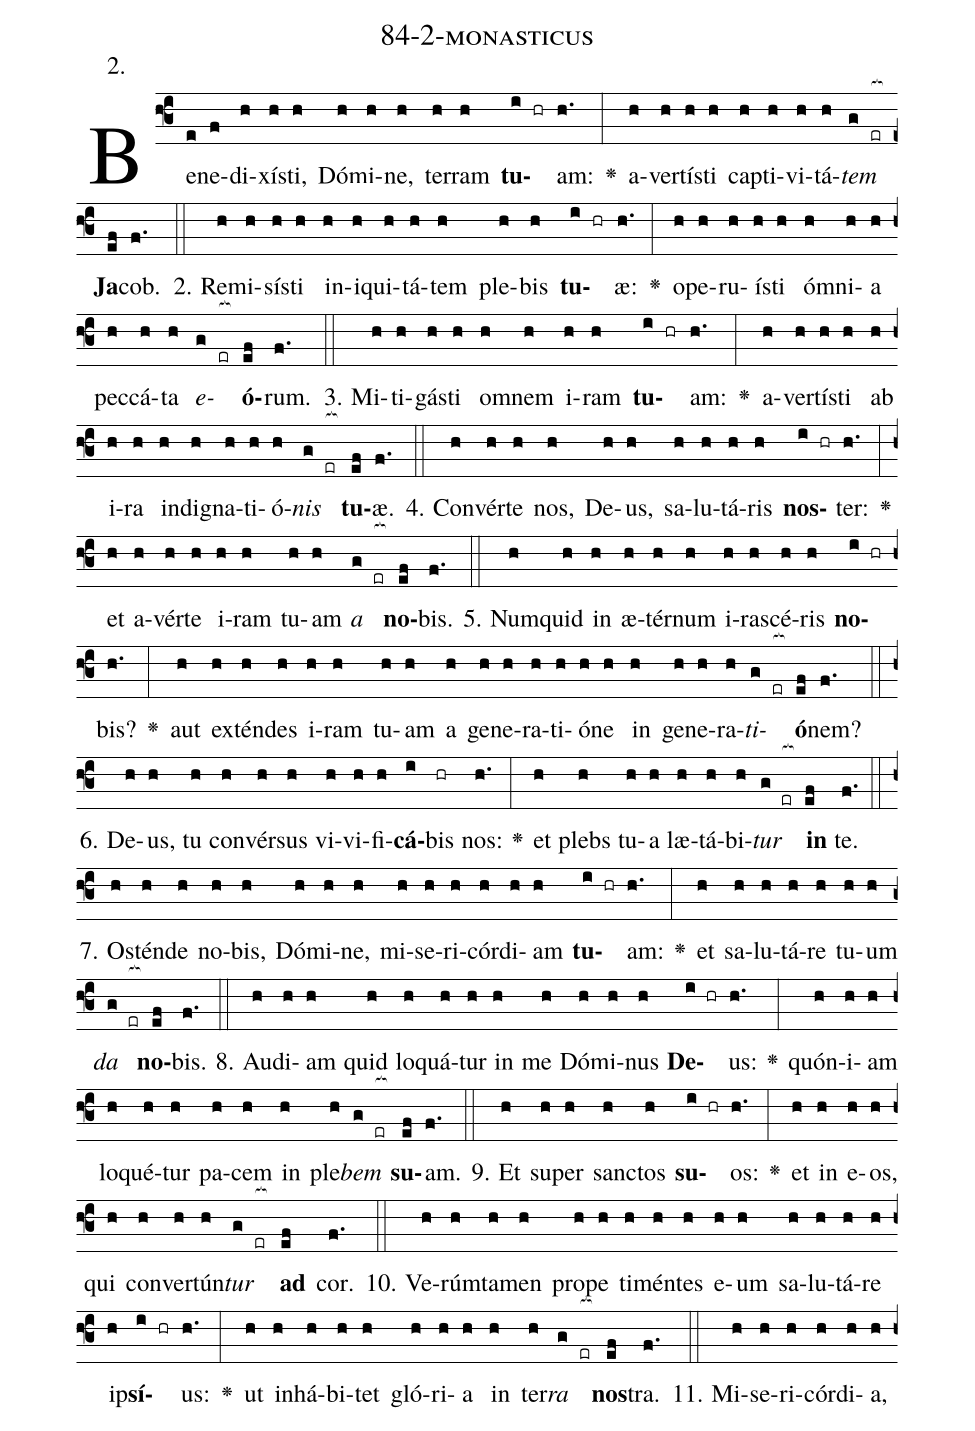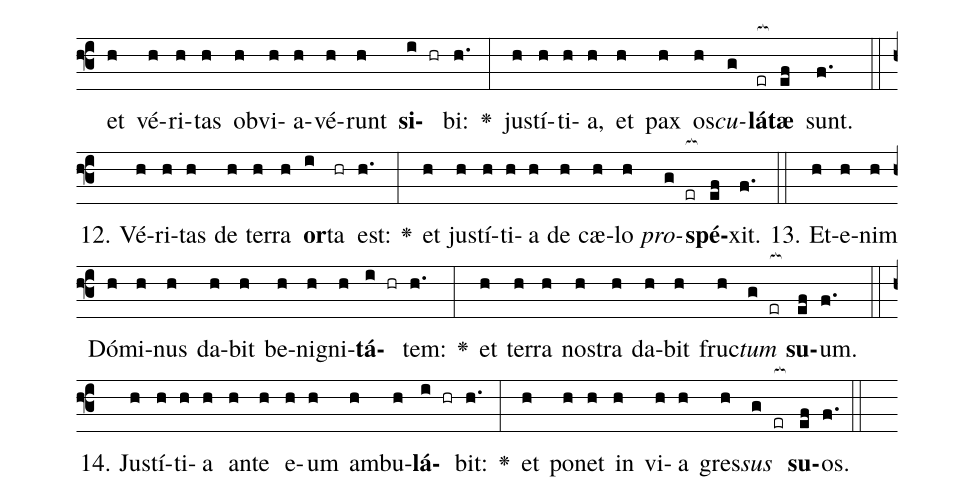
name: 84-2-monasticus;
annotation: 2.;
%%
(f3)Be(e)ne(f)di(h)xís(h)ti,(h) Dó(h)mi(h)ne,(h) ter(h)ram(h) <b>tu</b>(i hr)am:(h.) <v>\greheightstar</v>(:) a(h)ver(h)tís(h)ti(h) cap(h)ti(h)vi(h)tá(h)<i>tem</i>(g er[ocb:1{]) <b>Ja</b>(ef[ocb:0}])cob.(f.) (::)
2. Re(h)mi(h)sís(h)ti(h) in(h)i(h)qui(h)tá(h)tem(h) ple(h)bis(h) <b>tu</b>(i hr)æ:(h.) <v>\greheightstar</v>(:) o(h)pe(h)ru(h)ís(h)ti(h) óm(h)ni(h)a(h) pec(h)cá(h)ta(h) <i>e</i>(g er[ocb:1{])<b>ó</b>(ef[ocb:0}])rum.(f.) (::)
3. Mi(h)ti(h)gás(h)ti(h) om(h)nem(h) i(h)ram(h) <b>tu</b>(i hr)am:(h.) <v>\greheightstar</v>(:) a(h)ver(h)tís(h)ti(h) ab(h) i(h)ra(h) in(h)di(h)gna(h)ti(h)ó(h)<i>nis</i>(g er[ocb:1{]) <b>tu</b>(ef[ocb:0}])æ.(f.) (::)
4. Con(h)vér(h)te(h) nos,(h) De(h)us,(h) sa(h)lu(h)tá(h)ris(h) <b>nos</b>(i hr)ter:(h.) <v>\greheightstar</v>(:) et(h) a(h)vér(h)te(h) i(h)ram(h) tu(h)am(h) <i>a</i>(g er[ocb:1{]) <b>no</b>(ef[ocb:0}])bis.(f.) (::)
5. Num(h)quid(h) in(h) æ(h)tér(h)num(h) i(h)ra(h)scé(h)ris(h) <b>no</b>(i hr)bis?(h.) <v>\greheightstar</v>(:) aut(h) ex(h)tén(h)des(h) i(h)ram(h) tu(h)am(h) a(h) ge(h)ne(h)ra(h)ti(h)ó(h)ne(h) in(h) ge(h)ne(h)ra(h)<i>ti</i>(g er[ocb:1{])<b>ó</b>(ef[ocb:0}])nem?(f.) (::)
6. De(h)us,(h) tu(h) con(h)vér(h)sus(h) vi(h)vi(h)fi(h)<b>cá</b>(i)bis(hr) nos:(h.) <v>\greheightstar</v>(:) et(h) plebs(h) tu(h)a(h) læ(h)tá(h)bi(h)<i>tur</i>(g er[ocb:1{]) <b>in</b>(ef[ocb:0}]) te.(f.) (::)
7. Os(h)tén(h)de(h) no(h)bis,(h) Dó(h)mi(h)ne,(h) mi(h)se(h)ri(h)cór(h)di(h)am(h) <b>tu</b>(i hr)am:(h.) <v>\greheightstar</v>(:) et(h) sa(h)lu(h)tá(h)re(h) tu(h)um(h) <i>da</i>(g er[ocb:1{]) <b>no</b>(ef[ocb:0}])bis.(f.) (::)
8. Au(h)di(h)am(h) quid(h) lo(h)quá(h)tur(h) in(h) me(h) Dó(h)mi(h)nus(h) <b>De</b>(i hr)us:(h.) <v>\greheightstar</v>(:) quón(h)i(h)am(h) lo(h)qué(h)tur(h) pa(h)cem(h) in(h) ple(h)<i>bem</i>(g er[ocb:1{]) <b>su</b>(ef[ocb:0}])am.(f.) (::)
9. Et(h) su(h)per(h) sanc(h)tos(h) <b>su</b>(i hr)os:(h.) <v>\greheightstar</v>(:) et(h) in(h) e(h)os,(h) qui(h) con(h)ver(h)tún(h)<i>tur</i>(g er[ocb:1{]) <b>ad</b>(ef[ocb:0}]) cor.(f.) (::)
10. Ve(h)rúm(h)ta(h)men(h) pro(h)pe(h) ti(h)mén(h)tes(h) e(h)um(h) sa(h)lu(h)tá(h)re(h) ip(h)<b>sí</b>(i hr)us:(h.) <v>\greheightstar</v>(:) ut(h) in(h)há(h)bi(h)tet(h) gló(h)ri(h)a(h) in(h) ter(h)<i>ra</i>(g er[ocb:1{]) <b>nos</b>(ef[ocb:0}])tra.(f.) (::)
11. Mi(h)se(h)ri(h)cór(h)di(h)a,(h) et(h) vé(h)ri(h)tas(h) ob(h)vi(h)a(h)vé(h)runt(h) <b>si</b>(i hr)bi:(h.) <v>\greheightstar</v>(:) jus(h)tí(h)ti(h)a,(h) et(h) pax(h) os(h)<i>cu</i>(g)<b>lá</b>(er[ocb:1{])<b>tæ</b>(ef[ocb:0}]) sunt.(f.) (::)
12. Vé(h)ri(h)tas(h) de(h) ter(h)ra(h) <b>or</b>(i)ta(hr) est:(h.) <v>\greheightstar</v>(:) et(h) jus(h)tí(h)ti(h)a(h) de(h) cæ(h)lo(h) <i>pro</i>(g er[ocb:1{])<b>spé</b>(ef[ocb:0}])xit.(f.) (::)
13. Et(h)e(h)nim(h) Dó(h)mi(h)nus(h) da(h)bit(h) be(h)ni(h)gni(h)<b>tá</b>(i hr)tem:(h.) <v>\greheightstar</v>(:) et(h) ter(h)ra(h) nos(h)tra(h) da(h)bit(h) fruc(h)<i>tum</i>(g er[ocb:1{]) <b>su</b>(ef[ocb:0}])um.(f.) (::)
14. Jus(h)tí(h)ti(h)a(h) an(h)te(h) e(h)um(h) am(h)bu(h)<b>lá</b>(i hr)bit:(h.) <v>\greheightstar</v>(:) et(h) po(h)net(h) in(h) vi(h)a(h) gres(h)<i>sus</i>(g er[ocb:1{]) <b>su</b>(ef[ocb:0}])os.(f.) (::)
